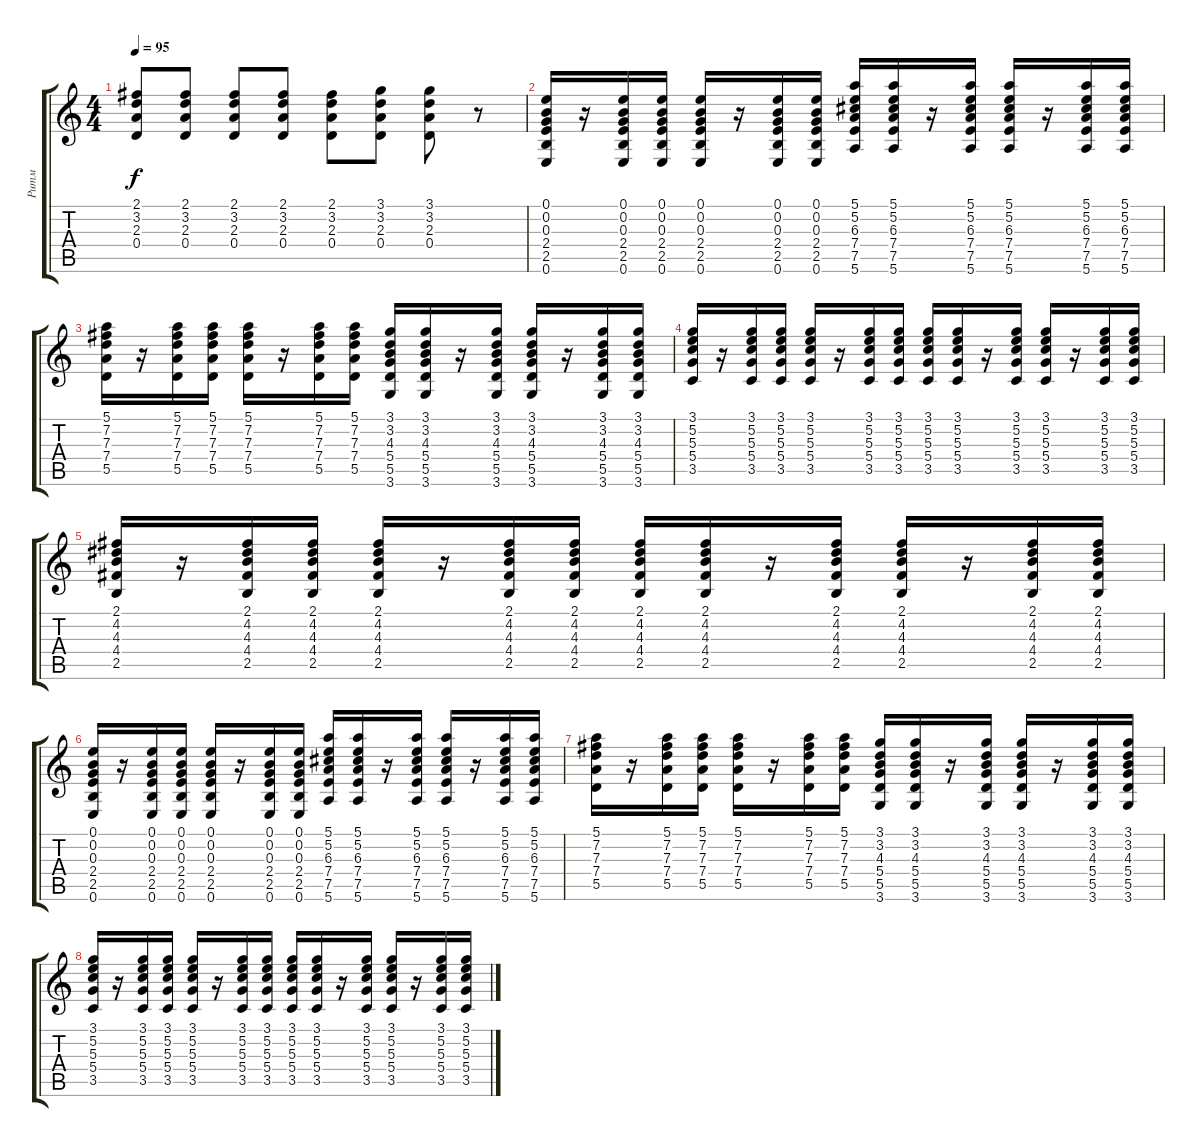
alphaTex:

\track ("Ритм" "Ритм") {instrument acousticguitarsteel}
\staff {score tabs}
\tuning (E4 B3 G3 D3 A2 E2) {hide}
\ts (4 4)
\tempo 95
\clef g2
\ks c
(2.1 3.2 2.3 0.4).8{dy f} (2.1 3.2 2.3 0.4).8 (2.1 3.2 2.3 0.4).8 (2.1 3.2 2.3 0.4).8 (2.1 3.2 2.3 0.4).8 (3.1 3.2 2.3 0.4).8 (3.1 3.2 2.3 0.4).8 r.8 |
(0.1 0.2 0.3 2.4 2.5 0.6).16 r.16 (0.1 0.2 0.3 2.4 2.5 0.6).16 (0.1 0.2 0.3 2.4 2.5 0.6).16 (0.1 0.2 0.3 2.4 2.5 0.6).16 r.16 (0.1 0.2 0.3 2.4 2.5 0.6).16 (0.1 0.2 0.3 2.4 2.5 0.6).16 (5.1 5.2 6.3 7.4 7.5 5.6).16 (5.1 5.2 6.3 7.4 7.5 5.6).16 r.16 (5.1 5.2 6.3 7.4 7.5 5.6).16 (5.1 5.2 6.3 7.4 7.5 5.6).16 r.16 (5.1 5.2 6.3 7.4 7.5 5.6).16 (5.1 5.2 6.3 7.4 7.5 5.6).16 |
(5.1 7.2 7.3 7.4 5.5).16 r.16 (5.1 7.2 7.3 7.4 5.5).16 (5.1 7.2 7.3 7.4 5.5).16 (5.1 7.2 7.3 7.4 5.5).16 r.16 (5.1 7.2 7.3 7.4 5.5).16 (5.1 7.2 7.3 7.4 5.5).16 (3.1 3.2 4.3 5.4 5.5 3.6).16 (3.1 3.2 4.3 5.4 5.5 3.6).16 r.16 (3.1 3.2 4.3 5.4 5.5 3.6).16 (3.1 3.2 4.3 5.4 5.5 3.6).16 r.16 (3.1 3.2 4.3 5.4 5.5 3.6).16 (3.1 3.2 4.3 5.4 5.5 3.6).16 |
(3.1 5.2 5.3 5.4 3.5).16 r.16 (3.1 5.2 5.3 5.4 3.5).16 (3.1 5.2 5.3 5.4 3.5).16 (3.1 5.2 5.3 5.4 3.5).16 r.16 (3.1 5.2 5.3 5.4 3.5).16 (3.1 5.2 5.3 5.4 3.5).16 (3.1 5.2 5.3 5.4 3.5).16 (3.1 5.2 5.3 5.4 3.5).16 r.16 (3.1 5.2 5.3 5.4 3.5).16 (3.1 5.2 5.3 5.4 3.5).16 r.16 (3.1 5.2 5.3 5.4 3.5).16 (3.1 5.2 5.3 5.4 3.5).16 |
(2.1 4.2 4.3 4.4 2.5).16 r.16 (2.1 4.2 4.3 4.4 2.5).16 (2.1 4.2 4.3 4.4 2.5).16 (2.1 4.2 4.3 4.4 2.5).16 r.16 (2.1 4.2 4.3 4.4 2.5).16 (2.1 4.2 4.3 4.4 2.5).16 (2.1 4.2 4.3 4.4 2.5).16 (2.1 4.2 4.3 4.4 2.5).16 r.16 (2.1 4.2 4.3 4.4 2.5).16 (2.1 4.2 4.3 4.4 2.5).16 r.16 (2.1 4.2 4.3 4.4 2.5).16 (2.1 4.2 4.3 4.4 2.5).16 |
(0.1 0.2 0.3 2.4 2.5 0.6).16 r.16 (0.1 0.2 0.3 2.4 2.5 0.6).16 (0.1 0.2 0.3 2.4 2.5 0.6).16 (0.1 0.2 0.3 2.4 2.5 0.6).16 r.16 (0.1 0.2 0.3 2.4 2.5 0.6).16 (0.1 0.2 0.3 2.4 2.5 0.6).16 (5.1 5.2 6.3 7.4 7.5 5.6).16 (5.1 5.2 6.3 7.4 7.5 5.6).16 r.16 (5.1 5.2 6.3 7.4 7.5 5.6).16 (5.1 5.2 6.3 7.4 7.5 5.6).16 r.16 (5.1 5.2 6.3 7.4 7.5 5.6).16 (5.1 5.2 6.3 7.4 7.5 5.6).16 |
(5.1 7.2 7.3 7.4 5.5).16 r.16 (5.1 7.2 7.3 7.4 5.5).16 (5.1 7.2 7.3 7.4 5.5).16 (5.1 7.2 7.3 7.4 5.5).16 r.16 (5.1 7.2 7.3 7.4 5.5).16 (5.1 7.2 7.3 7.4 5.5).16 (3.1 3.2 4.3 5.4 5.5 3.6).16 (3.1 3.2 4.3 5.4 5.5 3.6).16 r.16 (3.1 3.2 4.3 5.4 5.5 3.6).16 (3.1 3.2 4.3 5.4 5.5 3.6).16 r.16 (3.1 3.2 4.3 5.4 5.5 3.6).16 (3.1 3.2 4.3 5.4 5.5 3.6).16 |
(3.1 5.2 5.3 5.4 3.5).16 r.16 (3.1 5.2 5.3 5.4 3.5).16 (3.1 5.2 5.3 5.4 3.5).16 (3.1 5.2 5.3 5.4 3.5).16 r.16 (3.1 5.2 5.3 5.4 3.5).16 (3.1 5.2 5.3 5.4 3.5).16 (3.1 5.2 5.3 5.4 3.5).16 (3.1 5.2 5.3 5.4 3.5).16 r.16 (3.1 5.2 5.3 5.4 3.5).16 (3.1 5.2 5.3 5.4 3.5).16 r.16 (3.1 5.2 5.3 5.4 3.5).16 (3.1 5.2 5.3 5.4 3.5).16
